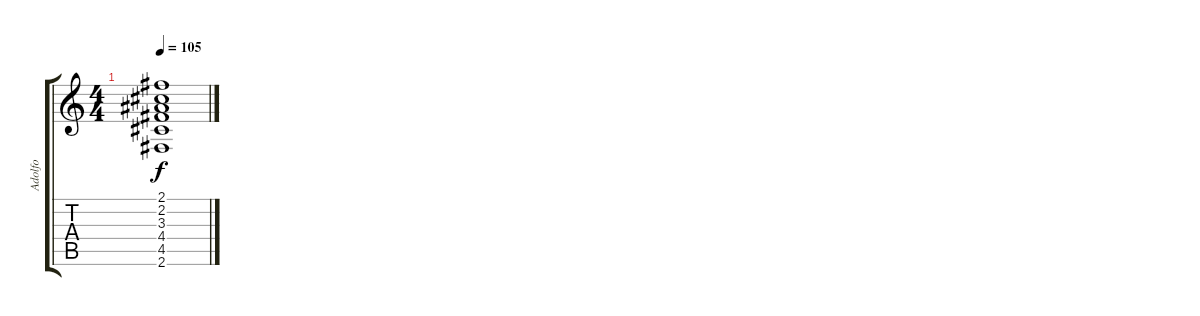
\track ("Adolfo" "Adolfo") {instrument distortionguitar}
\staff {score tabs}
\tuning (E4 B3 G3 D3 A2 E2) {hide}
\ts (4 4)
\tempo 105
\clef g2
\ks c
(2.1{t} 2.2{t} 3.3{t} 4.4{t} 4.5{t} 2.6{t}).1{dy f}
